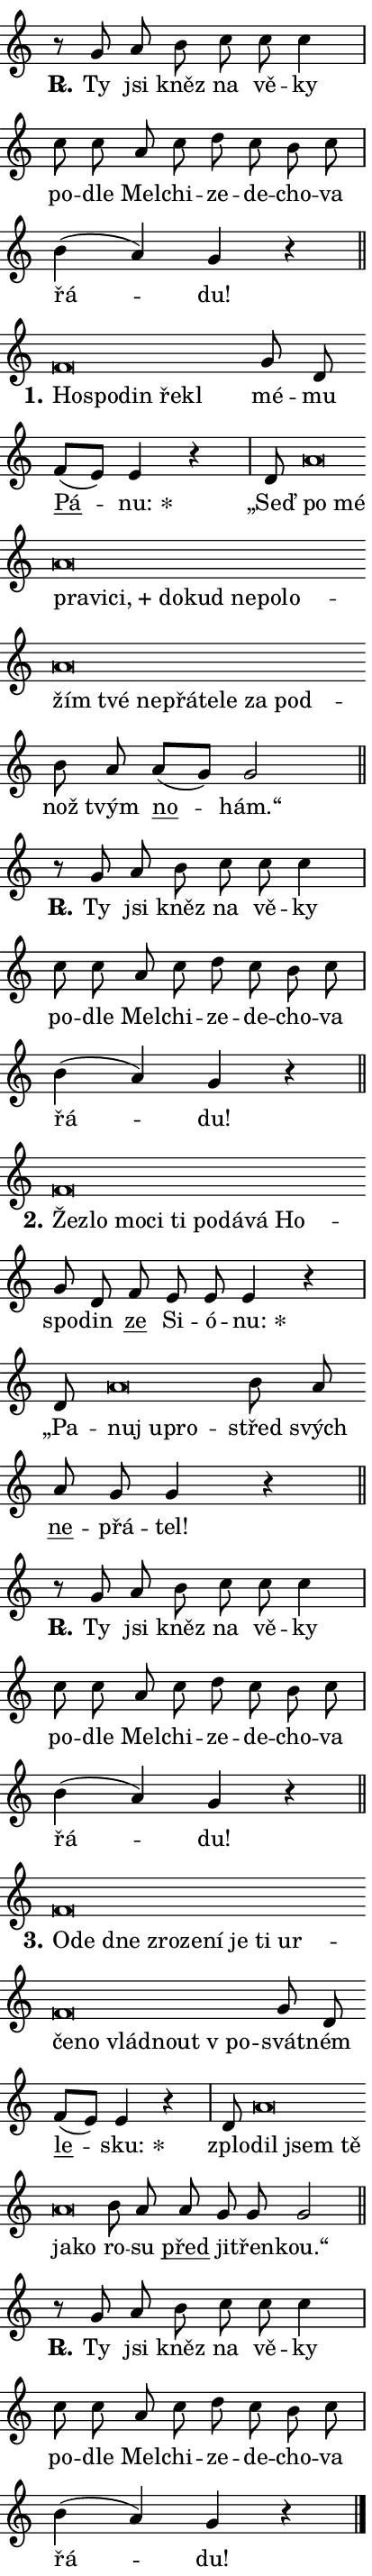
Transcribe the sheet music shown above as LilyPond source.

\version "2.24.0"
\header { tagline = "" }
\paper {
  indent = 0\cm
  top-margin = 0\cm
  right-margin = 0.13\cm % to fit lyric hyphens
  bottom-margin = 0\cm
  left-margin = 0\cm
  paper-width = 7\cm
  page-breaking = #ly:one-page-breaking
  system-system-spacing.basic-distance = #11
  score-system-spacing.basic-distance = #11
  ragged-last = ##f
}


%% Author: Thomas Morley
%% https://lists.gnu.org/archive/html/lilypond-user/2020-05/msg00002.html
#(define (line-position grob)
"Returns position of @var[grob} in current system:
   @code{'start}, if at first time-step
   @code{'end}, if at last time-step
   @code{'middle} otherwise
"
  (let* ((col (ly:item-get-column grob))
         (ln (ly:grob-object col 'left-neighbor))
         (rn (ly:grob-object col 'right-neighbor))
         (col-to-check-left (if (ly:grob? ln) ln col))
         (col-to-check-right (if (ly:grob? rn) rn col))
         (break-dir-left
           (and
             (ly:grob-property col-to-check-left 'non-musical #f)
             (ly:item-break-dir col-to-check-left)))
         (break-dir-right
           (and
             (ly:grob-property col-to-check-right 'non-musical #f)
             (ly:item-break-dir col-to-check-right))))
        (cond ((eqv? 1 break-dir-left) 'start)
              ((eqv? -1 break-dir-right) 'end)
              (else 'middle))))

#(define (tranparent-at-line-position vctor)
  (lambda (grob)
  "Relying on @code{line-position} select the relevant enry from @var{vctor}.
Used to determine transparency,"
    (case (line-position grob)
      ((end) (not (vector-ref vctor 0)))
      ((middle) (not (vector-ref vctor 1)))
      ((start) (not (vector-ref vctor 2))))))

noteHeadBreakVisibility =
#(define-music-function (break-visibility)(vector?)
"Makes @code{NoteHead}s transparent relying on @var{break-visibility}"
#{
  \override NoteHead.transparent =
    #(tranparent-at-line-position break-visibility)
#})

#(define delete-ledgers-for-transparent-note-heads
  (lambda (grob)
    "Reads whether a @code{NoteHead} is transparent.
If so this @code{NoteHead} is removed from @code{'note-heads} from
@var{grob}, which is supposed to be @code{LedgerLineSpanner}.
As a result ledgers are not printed for this @code{NoteHead}"
    (let* ((nhds-array (ly:grob-object grob 'note-heads))
           (nhds-list
             (if (ly:grob-array? nhds-array)
                 (ly:grob-array->list nhds-array)
                 '()))
           ;; Relies on the transparent-property being done before
           ;; Staff.LedgerLineSpanner.after-line-breaking is executed.
           ;; This is fragile ...
           (to-keep
             (remove
               (lambda (nhd)
                 (ly:grob-property nhd 'transparent #f))
               nhds-list)))
      ;; TODO find a better method to iterate over grob-arrays, similiar
      ;; to filter/remove etc for lists
      ;; For now rebuilt from scratch
      (set! (ly:grob-object grob 'note-heads)  '())
      (for-each
        (lambda (nhd)
          (ly:pointer-group-interface::add-grob grob 'note-heads nhd))
        to-keep))))

squashNotes = {
  \override NoteHead.X-extent = #'(-0.2 . 0.2)
  \override NoteHead.Y-extent = #'(-0.75 . 0)
  \override NoteHead.stencil =
    #(lambda (grob)
       (let ((pos (ly:grob-property grob 'staff-position)))
         (begin
           (if (< pos -7) (display "ERROR: Lower brevis then expected\n") (display "OK: Expected brevis position\n"))
           (if (<= pos -6) ly:text-interface::print ly:note-head::print))))
}
unSquashNotes = {
  \revert NoteHead.X-extent
  \revert NoteHead.Y-extent
  \revert NoteHead.stencil
}

hideNotes = \noteHeadBreakVisibility #begin-of-line-visible
unHideNotes = \noteHeadBreakVisibility #all-visible

% work-around for resetting accidentals
% https://lilypond.org/doc/v2.23/Documentation/notation/displaying-rhythms#unmetered-music
cadenzaMeasure = {
  \cadenzaOff
  \partial 1024 s1024
  \cadenzaOn
}

#(define-markup-command (accent layout props text) (markup?)
  "Underline accented syllable"
  (interpret-markup layout props
    #{\markup \override #'(offset . 4.3) \underline { #text }#}))

responsum = \markup \concat {
  "R" \hspace #-1.05 \path #0.1 #'((moveto 0 0.07) (lineto 0.9 0.8)) \hspace #0.05 "."
}

spaceSize = #0.6828661417322834 % exact space size for TeX Gyre Schola

\layout {
  \context {
    \Staff
    \remove "Time_signature_engraver"
    \override LedgerLineSpanner.after-line-breaking = #delete-ledgers-for-transparent-note-heads
  }
  \context {
    \Lyrics {
      \override LyricSpace.minimum-distance = \spaceSize
      \override LyricText.font-name = #"TeX Gyre Schola"
      \override LyricText.font-size = 1
      \override StanzaNumber.font-name = #"TeX Gyre Schola Bold"
      \override StanzaNumber.font-size = 1
    }
  }
  \context {
    \Score 
    \override NoteHead.text =
      #(lambda (grob) 
        (let ((pos (ly:grob-property grob 'staff-position)))
          #{\markup {
            \combine
              \halign #-0.55 \raise #(if (= pos -6) 0 0.5) \override #'(thickness . 2) \draw-line #'(3.2 . 0)
              \musicglyph "noteheads.sM1"
          }#}))
  }
}

% magnetic-lyrics.ily
%
%   written by
%     Jean Abou Samra <jean@abou-samra.fr>
%     Werner Lemberg <wl@gnu.org>
%
%   adapted by
%     Jiri Hon <jiri.hon@gmail.com>
%
% Version 2022-Apr-15

% https://www.mail-archive.com/lilypond-user@gnu.org/msg149350.html

#(define (Left_hyphen_pointer_engraver context)
   "Collect syllable-hyphen-syllable occurrences in lyrics and store
them in properties.  This engraver only looks to the left.  For
example, if the lyrics input is @code{foo -- bar}, it does the
following.

@itemize @bullet
@item
Set the @code{text} property of the @code{LyricHyphen} grob between
@q{foo} and @q{bar} to @code{foo}.

@item
Set the @code{left-hyphen} property of the @code{LyricText} grob with
text @q{foo} to the @code{LyricHyphen} grob between @q{foo} and
@q{bar}.
@end itemize

Use this auxiliary engraver in combination with the
@code{lyric-@/text::@/apply-@/magnetic-@/offset!} hook."
   (let ((hyphen #f)
         (text #f))
     (make-engraver
      (acknowledgers
       ((lyric-syllable-interface engraver grob source-engraver)
        (set! text grob)))
      (end-acknowledgers
       ((lyric-hyphen-interface engraver grob source-engraver)
        ;(when (not (grob::has-interface grob 'lyric-space-interface))
          (set! hyphen grob)));)
      ((stop-translation-timestep engraver)
       (when (and text hyphen)
         (ly:grob-set-object! text 'left-hyphen hyphen))
       (set! text #f)
       (set! hyphen #f)))))

#(define (lyric-text::apply-magnetic-offset! grob)
   "If the space between two syllables is less than the value in
property @code{LyricText@/.details@/.squash-threshold}, move the right
syllable to the left so that it gets concatenated with the left
syllable.

Use this function as a hook for
@code{LyricText@/.after-@/line-@/breaking} if the
@code{Left_@/hyphen_@/pointer_@/engraver} is active."
   (let ((hyphen (ly:grob-object grob 'left-hyphen #f)))
     (when hyphen
       (let ((left-text (ly:spanner-bound hyphen LEFT)))
         (when (grob::has-interface left-text 'lyric-syllable-interface)
           (let* ((common (ly:grob-common-refpoint grob left-text X))
                  (this-x-ext (ly:grob-extent grob common X))
                  (left-x-ext
                   (begin
                     ;; Trigger magnetism for left-text.
                     (ly:grob-property left-text 'after-line-breaking)
                     (ly:grob-extent left-text common X)))
                  ;; `delta` is the gap width between two syllables.
                  (delta (- (interval-start this-x-ext)
                            (interval-end left-x-ext)))
                  (details (ly:grob-property grob 'details))
                  (threshold (assoc-get 'squash-threshold details 0.2)))
             (when (< delta threshold)
               (let* (;; We have to manipulate the input text so that
                      ;; ligatures crossing syllable boundaries are not
                      ;; disabled.  For languages based on the Latin
                      ;; script this is essentially a beautification.
                      ;; However, for non-Western scripts it can be a
                      ;; necessity.
                      (lt (ly:grob-property left-text 'text))
                      (rt (ly:grob-property grob 'text))
                      (is-space (grob::has-interface hyphen 'lyric-space-interface))
                      (space (if is-space " " ""))
                      (extra-delta (if is-space spaceSize 0))
                      ;; Append new syllable.
                      (ltrt-space (if (and (string? lt) (string? rt))
                                (string-append lt space rt)
                                (make-concat-markup (list lt space rt))))
                      ;; Right-align `ltrt` to the right side.
                      (ltrt-space-markup (grob-interpret-markup
                               grob
                               (make-translate-markup
                                (cons (interval-length this-x-ext) 0)
                                (make-right-align-markup ltrt-space)))))
                 (begin
                   ;; Don't print `left-text`.
                   (ly:grob-set-property! left-text 'stencil #f)
                   ;; Set text and stencil (which holds all collected
                   ;; syllables so far) and shift it to the left.
                   (ly:grob-set-property! grob 'text ltrt-space)
                   (ly:grob-set-property! grob 'stencil ltrt-space-markup)
                   (ly:grob-translate-axis! grob (- (- delta extra-delta)) X))))))))))


#(define (lyric-hyphen::displace-bounds-first grob)
   ;; Make very sure this callback isn't triggered too early.
   (let ((left (ly:spanner-bound grob LEFT))
         (right (ly:spanner-bound grob RIGHT)))
     (ly:grob-property left 'after-line-breaking)
     (ly:grob-property right 'after-line-breaking)
     (ly:lyric-hyphen::print grob)))

squashThreshold = #0.4

\layout {
  \context {
    \Lyrics
    \consists #Left_hyphen_pointer_engraver
    \override LyricText.after-line-breaking =
      #lyric-text::apply-magnetic-offset!
    \override LyricHyphen.stencil = #lyric-hyphen::displace-bounds-first
    \override LyricText.details.squash-threshold = \squashThreshold
    \override LyricHyphen.minimum-distance = 0
    \override LyricHyphen.minimum-length = \squashThreshold
  }
}

squashText = \override LyricText.details.squash-threshold = 9999
unSquashText = \override LyricText.details.squash-threshold = \squashThreshold

leftText = \override LyricText.self-alignment-X = #LEFT
unLeftText = \revert LyricText.self-alignment-X

starOffset = #(lambda (grob) 
                (let ((x_offset (ly:self-alignment-interface::aligned-on-x-parent grob)))
                  (if (= x_offset 0) 0 (+ x_offset 1.2))))

star = #(define-music-function (syllable)(string?)
"Append star separator at the end of a syllable"
#{
  \once \override LyricText.X-offset = #starOffset
  \lyricmode { \markup {
    #syllable
    \override #'((font-name . "TeX Gyre Schola Bold")) \hspace #0.2 \lower #0.65 \larger "*"
  } }
#})

starAccent = #(define-music-function (syllable)(string?)
"Append star separator at the end of a syllable and make accent"
#{
  \once \override LyricText.X-offset = #starOffset
  \lyricmode { \markup {
    \accent #syllable
    \override #'((font-name . "TeX Gyre Schola Bold")) \hspace #0.2 \lower #0.65 \larger "*"
  } }
#})

breath = #(define-music-function (syllable)(string?)
"Append breathing indicator at the end of a syllable"
#{
  \lyricmode { \markup { #syllable "+" } }
#})

optionalBreath = #(define-music-function (syllable)(string?)
"Append optional breathing indicator at the end of a syllable"
#{
  \lyricmode { \markup { #syllable "(+)" } }
#})


\score {
    <<
        \new Voice = "melody" { \cadenzaOn \key c \major \relative { r8 g' a b c c c4 \cadenzaMeasure \bar "|" c8 c a c \bar "" d c b c \cadenzaMeasure \bar "|" b4( a) g r \cadenzaMeasure \bar "||" \break } }
        \new Lyrics \lyricsto "melody" { \lyricmode { \set stanza = \responsum
Ty jsi kněz na vě -- ky po -- dle Mel -- chi -- ze -- de -- cho -- va řá -- du! } }
    >>
    \layout {}
}

\score {
    <<
        \new Voice = "melody" { \cadenzaOn \key c \major \relative { \squashNotes f'\breve*1/16 \hideNotes \breve*1/16 \bar "" \breve*1/16 \bar "" \breve*1/16 \breve*1/16 \bar "" \unHideNotes \unSquashNotes g8 d \bar "" f[( e)] e4 r \cadenzaMeasure \bar "|" d8 \squashNotes a'\breve*1/16 \hideNotes \breve*1/16 \bar "" \breve*1/16 \bar "" \breve*1/16 \bar "" \breve*1/16 \bar "" \breve*1/16 \bar "" \breve*1/16 \bar "" \breve*1/16 \bar "" \breve*1/16 \bar "" \breve*1/16 \bar "" \breve*1/16 \bar "" \breve*1/16 \bar "" \breve*1/16 \bar "" \breve*1/16 \bar "" \breve*1/16 \bar "" \breve*1/16 \bar "" \breve*1/16 \breve*1/16 \bar "" \unHideNotes \unSquashNotes b8 a \bar "" a[( g)] g2 \cadenzaMeasure \bar "||" \break } }
        \new Lyrics \lyricsto "melody" { \lyricmode { \set stanza = "1."
\leftText Ho -- \squashText spo -- din ře -- kl \unLeftText \unSquashText mé -- mu \markup \accent Pá -- \star nu: „Seď \leftText po \squashText mé pra -- vi -- \breath "ci," do -- kud ne -- po -- lo -- žím tvé ne -- přá -- te -- le za pod -- \unLeftText \unSquashText nož tvým \markup \accent no -- hám.“ } }
    >>
    \layout {}
}

\score {
    <<
        \new Voice = "melody" { \cadenzaOn \key c \major \relative { r8 g' a b c c c4 \cadenzaMeasure \bar "|" c8 c a c \bar "" d c b c \cadenzaMeasure \bar "|" b4( a) g r \cadenzaMeasure \bar "||" \break } }
        \new Lyrics \lyricsto "melody" { \lyricmode { \set stanza = \responsum
Ty jsi kněz na vě -- ky po -- dle Mel -- chi -- ze -- de -- cho -- va řá -- du! } }
    >>
    \layout {}
}

\score {
    <<
        \new Voice = "melody" { \cadenzaOn \key c \major \relative { \squashNotes f'\breve*1/16 \hideNotes \breve*1/16 \bar "" \breve*1/16 \bar "" \breve*1/16 \bar "" \breve*1/16 \bar "" \breve*1/16 \bar "" \breve*1/16 \bar "" \breve*1/16 \breve*1/16 \bar "" \unHideNotes \unSquashNotes g8 d \bar "" f e e e4 r \cadenzaMeasure \bar "|" d8 \squashNotes a'\breve*1/16 \hideNotes \breve*1/16 \breve*1/16 \bar "" \unHideNotes \unSquashNotes b8 a \bar "" a g g4 r \cadenzaMeasure \bar "||" \break } }
        \new Lyrics \lyricsto "melody" { \lyricmode { \set stanza = "2."
\leftText Žez -- \squashText lo mo -- ci ti po -- dá -- vá Ho -- \unLeftText \unSquashText spo -- din \markup \accent ze Si -- ó -- \star nu: „Pa -- \leftText nuj \squashText u -- pro -- \unLeftText \unSquashText střed svých \markup \accent ne -- přá -- tel! } }
    >>
    \layout {}
}

\score {
    <<
        \new Voice = "melody" { \cadenzaOn \key c \major \relative { r8 g' a b c c c4 \cadenzaMeasure \bar "|" c8 c a c \bar "" d c b c \cadenzaMeasure \bar "|" b4( a) g r \cadenzaMeasure \bar "||" \break } }
        \new Lyrics \lyricsto "melody" { \lyricmode { \set stanza = \responsum
Ty jsi kněz na vě -- ky po -- dle Mel -- chi -- ze -- de -- cho -- va řá -- du! } }
    >>
    \layout {}
}

\score {
    <<
        \new Voice = "melody" { \cadenzaOn \key c \major \relative { \squashNotes f'\breve*1/16 \hideNotes \breve*1/16 \bar "" \breve*1/16 \bar "" \breve*1/16 \bar "" \breve*1/16 \bar "" \breve*1/16 \bar "" \breve*1/16 \bar "" \breve*1/16 \bar "" \breve*1/16 \bar "" \breve*1/16 \bar "" \breve*1/16 \bar "" \breve*1/16 \bar "" \breve*1/16 \breve*1/16 \bar "" \unHideNotes \unSquashNotes g8 d \bar "" f[( e)] e4 r \cadenzaMeasure \bar "|" d8 \squashNotes a'\breve*1/16 \hideNotes \breve*1/16 \bar "" \breve*1/16 \bar "" \breve*1/16 \breve*1/16 \bar "" \unHideNotes \unSquashNotes b8 a \bar "" a g g g2 \cadenzaMeasure \bar "||" \break } }
        \new Lyrics \lyricsto "melody" { \lyricmode { \set stanza = "3."
\leftText O -- \squashText de dne zro -- ze -- ní je ti ur -- če -- no vlád -- nout "v po" -- \unLeftText \unSquashText svát -- ném \markup \accent le -- \star sku: zplo -- \leftText dil \squashText jsem tě ja -- ko \unLeftText \unSquashText ro -- su \markup \accent před ji -- třen -- kou.“ } }
    >>
    \layout {}
}

\score {
    <<
        \new Voice = "melody" { \cadenzaOn \key c \major \relative { r8 g' a b c c c4 \cadenzaMeasure \bar "|" c8 c a c \bar "" d c b c \cadenzaMeasure \bar "|" b4( a) g r \cadenzaMeasure \bar "||" \break } \bar "|." }
        \new Lyrics \lyricsto "melody" { \lyricmode { \set stanza = \responsum
Ty jsi kněz na vě -- ky po -- dle Mel -- chi -- ze -- de -- cho -- va řá -- du! } }
    >>
    \layout {}
}
